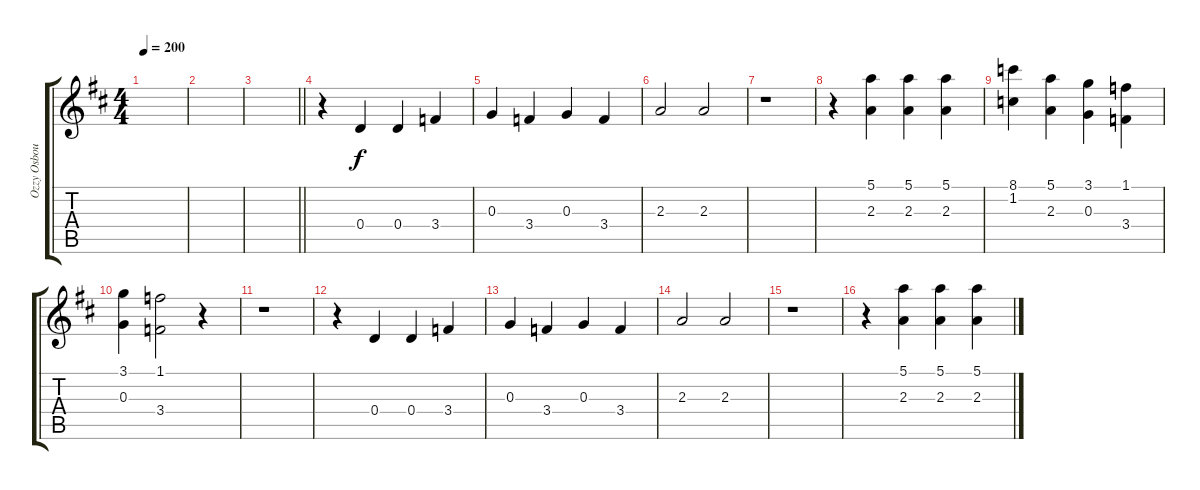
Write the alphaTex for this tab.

\track ("Ozzy Osbourne" "Ozzy Osbou") {instrument acousticguitarsteel}
\staff {score tabs}
\tuning (E4 B3 G3 D3 A2 E2) {hide}
\ts (4 4)
\tempo 200
\clef g2
\ks d
|
|
\barLineRight lightlight
|
r.4 0.4.4 0.4.4 3.4.4 |
0.3.4 3.4.4 0.3.4 3.4.4 |
2.3.2 2.3.2 |
r.1 |
r.4 (5.1 2.3).4 (5.1 2.3).4 (5.1 2.3).4 |
(8.1 1.2).4 (5.1 2.3).4 (3.1 0.3).4 (1.1 3.4).4 |
(3.1 0.3).4 (1.1 3.4).2 r.4 |
r.1 |
r.4 0.4.4 0.4.4 3.4.4 |
0.3.4 3.4.4 0.3.4 3.4.4 |
2.3.2 2.3.2 |
r.1 |
r.4 (5.1 2.3).4 (5.1 2.3).4 (5.1 2.3).4
